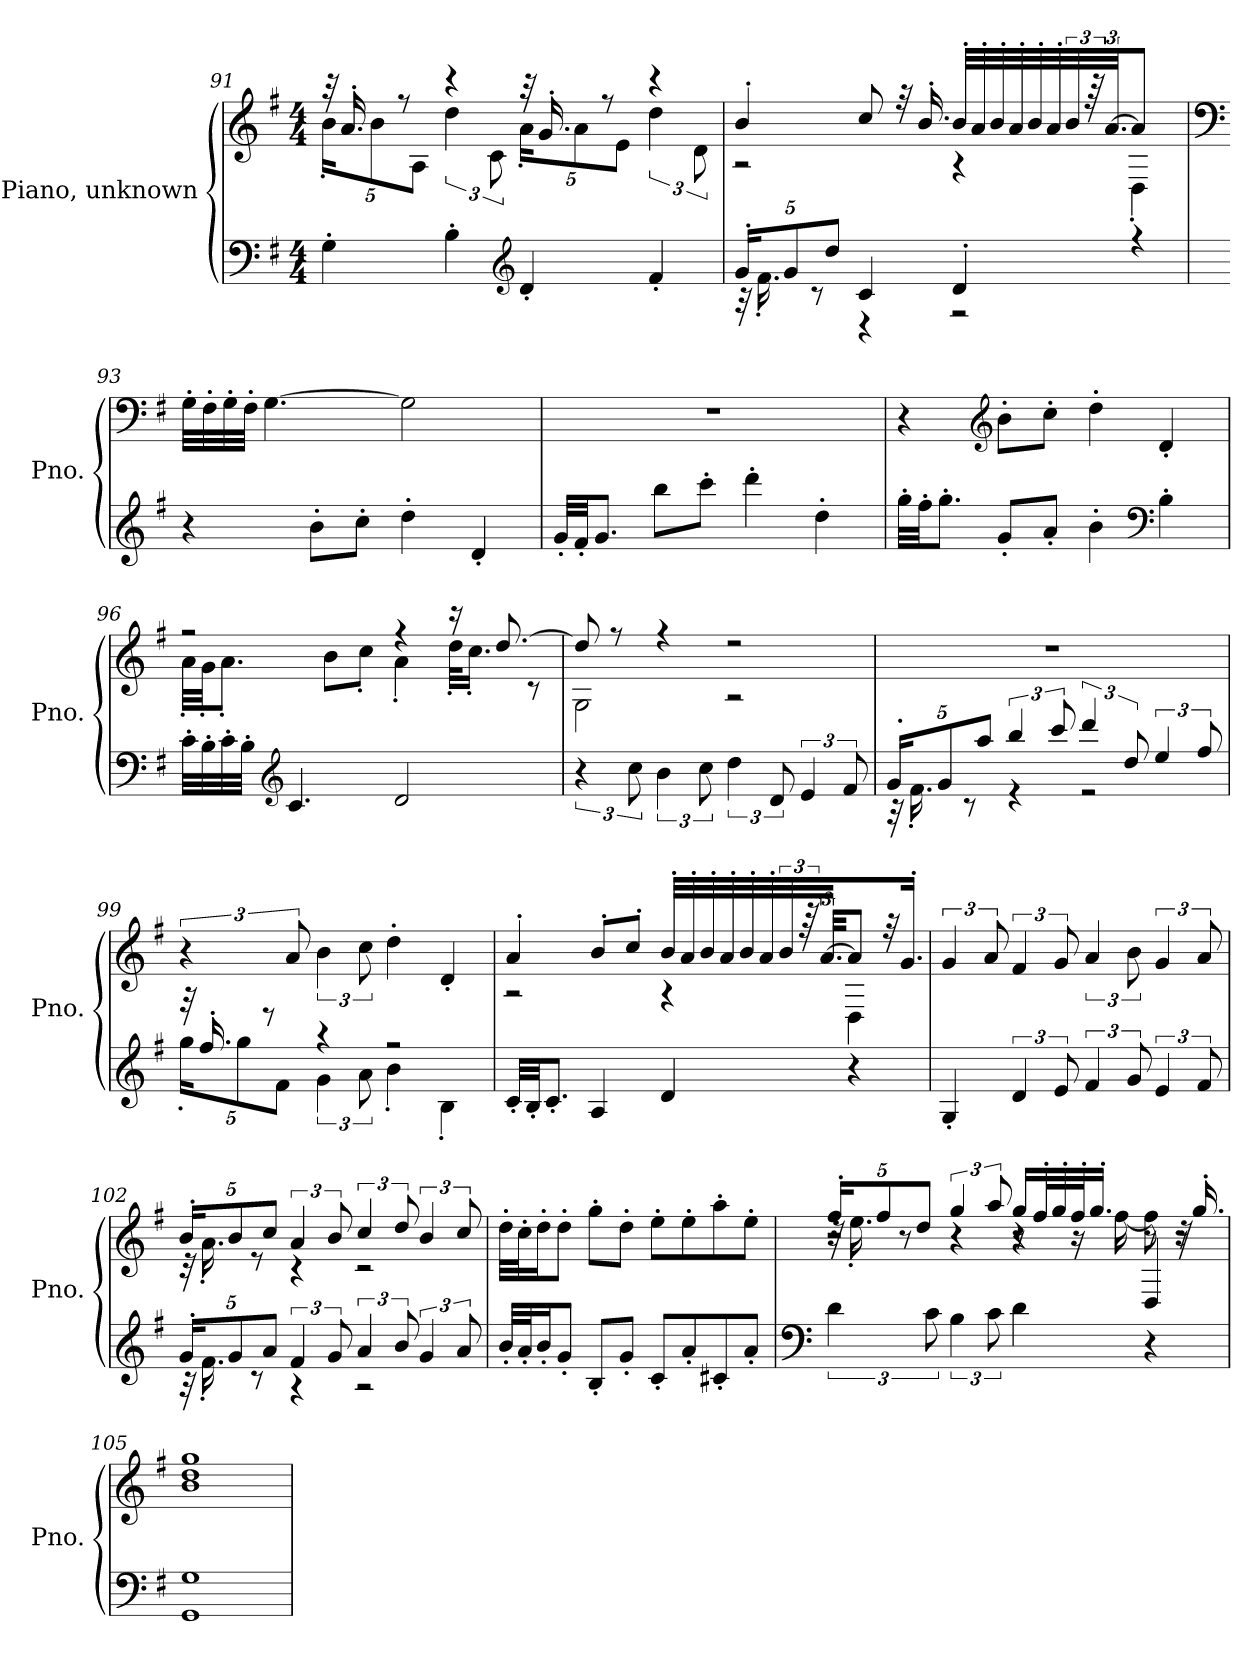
**kern	**kern
*part1	*part1
*staff2	*staff1
*I"Piano, unknown	*
*I'Pno.	*
*clefF4	*clefG2
*k[f#]	*k[f#]
*M4/4	*M4/4
=91	=91
*	*^
*	*	*Xbrackettup
4G'\	32r	20b'\KL
.	16.a'/	.
.	.	10b\
.	8r	.
.	.	10A\J
*	*	*brackettup
4B'\	4r	6dd\
.	.	12c\
*clefG2	*	*
*	*	*Xbrackettup
4d'/	32r	20a'\KL
.	16.g'/	.
.	.	10a\
.	8r	.
.	.	10e\J
*	*	*brackettup
4f#'/	4r	6dd\
.	.	12d\
!!LO:LB:g=z	!!
=92	=92	=92
*Xbrackettup	*	*
*^	*	*
20g'/KL	32r	4b'/	2r
.	16.f#'\	.	.
10g/	.	.	.
.	8r	.	.
10dd/J	.	.	.
4c/	4r	8cc/	.
.	.	32r	.
.	.	16.b'/	.
4d'/	2r	32b'/LLL	4r
.	.	32a'/	.
.	.	32b'/	.
.	.	32a'/	.
.	.	32b'/	.
.	.	32a'/	.
.	.	48b/JJJ	.
.	.	96r	.
.	.	[48.a/	.
4r	.	4a/]	4D'\
*v	*v	*	*
*	*v	*v
=93	=93
*	*clefF4
4r	32G'\LLL
.	32F#'\
.	32G'\
.	32F#'\JJJ
.	[4.G\
8b'\L	.
8cc'\J	.
4dd'\	2G\]
4d'/	.
=94	=94
32g'/LLL	1r
32f#'/JJ	.
8.g/J	.
8bb\L	.
8ccc'\J	.
4ddd'\	.
4dd'\	.
!!LO:LB:g=z
=95	=95
32gg'\LLL	4r
32ff#'\JJ	.
8.gg'\J	.
*	*clefG2
8g'/L	8b'\L
8a'/J	8cc'\J
4b'\	4dd'\
*clefF4	*
4B'\	4d'/
=96	=96
*	*^
32c'\LLL	2r	32a'\LLL
32B'\	.	32g'\JJ
32c'\	.	8.a'\J
32B'\JJJ	.	.
*clefG2	*	*
4.c/	.	.
.	.	8b\L
.	.	8cc'\J
2d/	4r	4a'\
.	16r	32dd'\KLL
.	.	16.cc'\JJ
.	[8.dd/	.
.	.	8r
=97	=97	=97
*brackettup	*	*
6r	8dd/]	2G\
.	8r	.
12cc\	.	.
6b\	4r	.
12cc\	.	.
6dd\	2r	2r
12d/	.	.
6e/	.	.
12f#/	.	.
*	*v	*v
!!LO:LB:g=z
=98	=98
*Xbrackettup	*
*^	*
20g'/KL	32r	1r
.	16.f#'\	.
10g/	.	.
.	8r	.
10aa/J	.	.
*brackettup	*	*
6bb/	4r	.
12ccc/	.	.
6ddd/	2r	.
12dd/	.	.
6ee/	.	.
12ff#/	.	.
=99	=99	=99
*	*Xbrackettup	*
32r	20gg'\KL	6r
16.ff#'/	.	.
.	10gg\	.
8r	.	.
.	10f#\J	.
.	.	12a/
*	*brackettup	*
4r	6g\	6b\
.	12a\	12cc\
2r	4b'\	4dd'\
.	4B'\	4d'/
*v	*v	*
=100	=100
*	*^
32c'/LLL	4a'/	2r
32B'/JJ	.	.
8.c'/J	.	.
4A/	8b'/L	.
.	8cc'/J	.
4d/	32b'/LLL	4r
.	32a'/	.
.	32b'/	.
.	32a'/	.
.	32b'/	.
.	32a'/	.
.	48b/JJJ	.
.	96r	.
.	[48.a/KKL	.
4r	8a/J]	4D\
.	32r	.
.	16.g'/	.
*	*v	*v
!!LO:LB:g=z
=101	=101
4G'/	6g/
.	12a/
6d/	6f#/
12e/	12g/
6f#/	6a/
12g/	12b\
6e/	6g/
12f#/	12a/
=102	=102
*Xbrackettup	*Xbrackettup
*^	*^
20g'/KL	32r	20b'/KL	32r
.	16.f#'\	.	16.a'\
10g/	.	10b/	.
.	8r	.	8r
10a/J	.	10cc/J	.
*brackettup	*	*brackettup	*
6f#/	4r	6a/	4r
12g/	.	12b/	.
6a/	2r	6cc/	2r
12b/	.	12dd/	.
6g/	.	6b/	.
12a/	.	12cc/	.
*v	*v	*	*
*	*v	*v
=103	=103
32b'/LLL	32dd'\LLL
32a'/J	32cc'\J
16b'/J	16dd'\J
8g'/J	8dd'\J
8B'/L	8gg'\L
8g'/J	8dd'\J
8c'/L	8ee'\L
8a'/	8ee'\
8c#X'/	8aa'\
8a'/J	8ee'\J
!!LO:PB:g=z
=104	=104
*clefF4	*
*	*Xbrackettup
*	*^
*	*	*^
6d\	20ff#'/KL	32r	2r
.	.	16.ee'\	.
.	10ff#/	.	.
.	.	8r	.
.	10dd/J	.	.
12c\	.	.	.
*	*brackettup	*	*
6B\	6gg/	4r	.
12c\	12aa/	.	.
4d\	16gg/LL	8r	4r
.	32ff#'/L	.	.
.	32gg'/	.	.
.	32ff#'/J	16r	.
.	16.gg'/JJ	.	.
.	.	[16ff#\	.
4r	8r	8ff#\]	4D/
.	32r	8r	.
.	16.gg'/	.	.
*	*v	*v	*v
=105	=105
1GG 1G	1b 1dd 1gg
=	=
*-	*-
